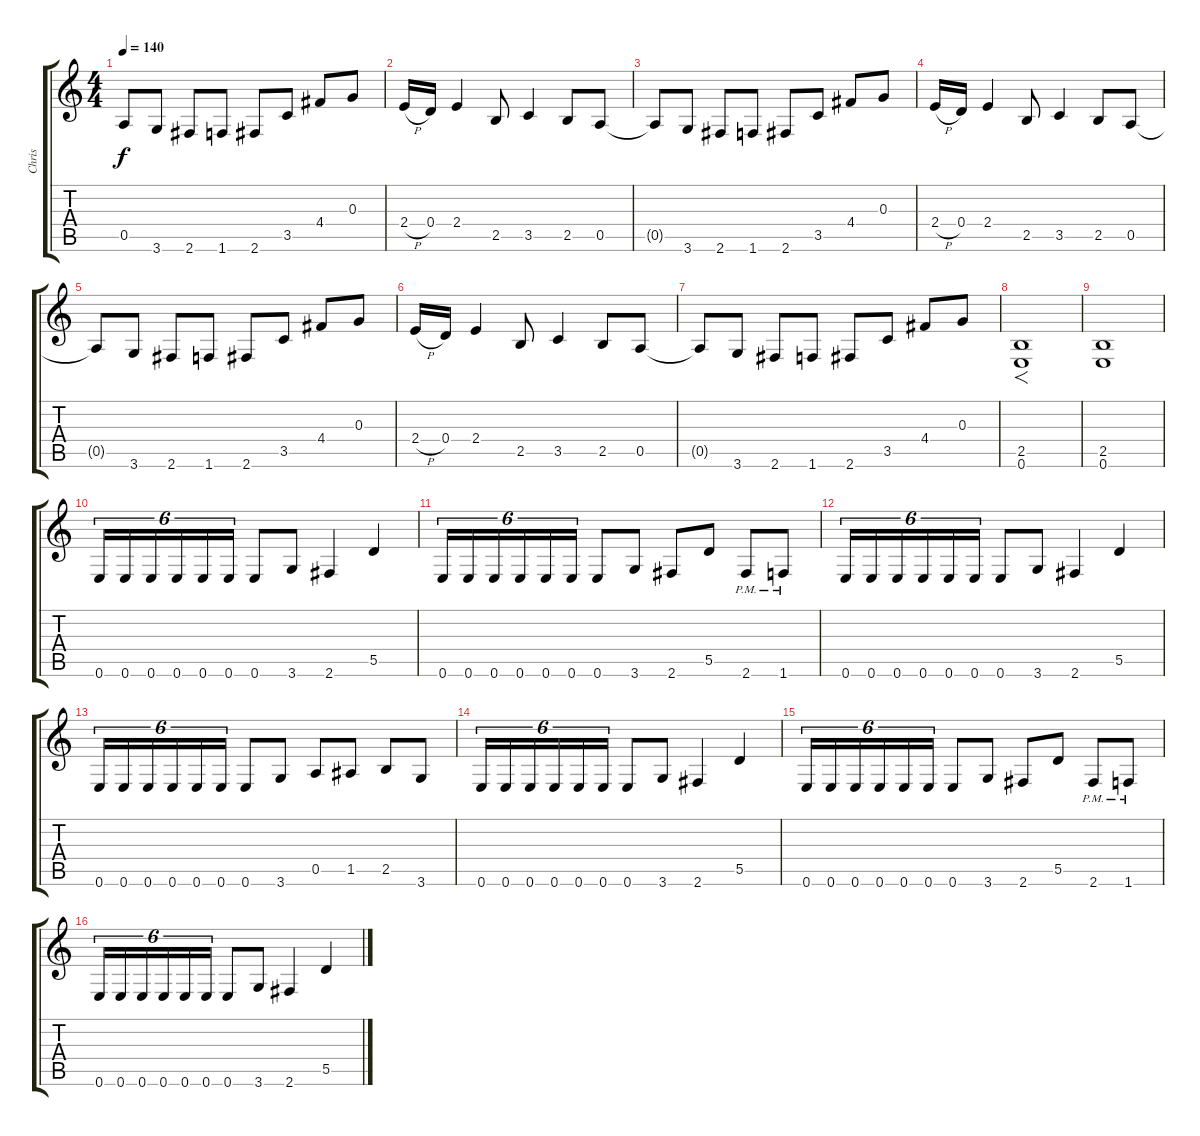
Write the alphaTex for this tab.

\track ("Chris" "Chris") {instrument distortionguitar}
\staff {score tabs}
\tuning (E4 B3 G3 D3 A2 E2) {hide}
\ts (4 4)
\tempo 140
\clef g2
\ks c
0.5{t}.8{dy f} 3.6.8 2.6.8 1.6.8 2.6.8 3.5.8 4.4.8 0.3.8 |
2.4{h}.16 0.4.16 2.4.4 2.5.8 3.5.4 2.5.8 0.5.8 |
0.5{t}.8 3.6.8 2.6.8 1.6.8 2.6.8 3.5.8 4.4.8 0.3.8 |
2.4{h}.16 0.4.16 2.4.4 2.5.8 3.5.4 2.5.8 0.5.8 |
0.5{t}.8 3.6.8 2.6.8 1.6.8 2.6.8 3.5.8 4.4.8 0.3.8 |
2.4{h}.16 0.4.16 2.4.4 2.5.8 3.5.4 2.5.8 0.5.8 |
0.5{t}.8 3.6.8 2.6.8 1.6.8 2.6.8 3.5.8 4.4.8 0.3.8 |
(2.5 0.6).1{f} |
(2.5 0.6).1{volume 16} |
0.6.16{tu (6 4) volume 13} 0.6.16{tu (6 4)} 0.6.16{tu (6 4)} 0.6.16{tu (6 4)} 0.6.16{tu (6 4)} 0.6.16{tu (6 4)} 0.6.8 3.6.8 2.6.4 5.5.4 |
0.6.16{tu (6 4)} 0.6.16{tu (6 4)} 0.6.16{tu (6 4)} 0.6.16{tu (6 4)} 0.6.16{tu (6 4)} 0.6.16{tu (6 4)} 0.6.8 3.6.8 2.6.8 5.5.8 2.6{pm}.8 1.6{pm}.8 |
0.6.16{tu (6 4)} 0.6.16{tu (6 4)} 0.6.16{tu (6 4)} 0.6.16{tu (6 4)} 0.6.16{tu (6 4)} 0.6.16{tu (6 4)} 0.6.8 3.6.8 2.6.4 5.5.4 |
0.6.16{tu (6 4)} 0.6.16{tu (6 4)} 0.6.16{tu (6 4)} 0.6.16{tu (6 4)} 0.6.16{tu (6 4)} 0.6.16{tu (6 4)} 0.6.8 3.6.8 0.5.8 1.5.8 2.5.8 3.6.8 |
0.6.16{tu (6 4)} 0.6.16{tu (6 4)} 0.6.16{tu (6 4)} 0.6.16{tu (6 4)} 0.6.16{tu (6 4)} 0.6.16{tu (6 4)} 0.6.8 3.6.8 2.6.4 5.5.4 |
0.6.16{tu (6 4)} 0.6.16{tu (6 4)} 0.6.16{tu (6 4)} 0.6.16{tu (6 4)} 0.6.16{tu (6 4)} 0.6.16{tu (6 4)} 0.6.8 3.6.8 2.6.8 5.5.8 2.6{pm}.8 1.6{pm}.8 |
0.6.16{tu (6 4)} 0.6.16{tu (6 4)} 0.6.16{tu (6 4)} 0.6.16{tu (6 4)} 0.6.16{tu (6 4)} 0.6.16{tu (6 4)} 0.6.8 3.6.8 2.6.4 5.5.4
